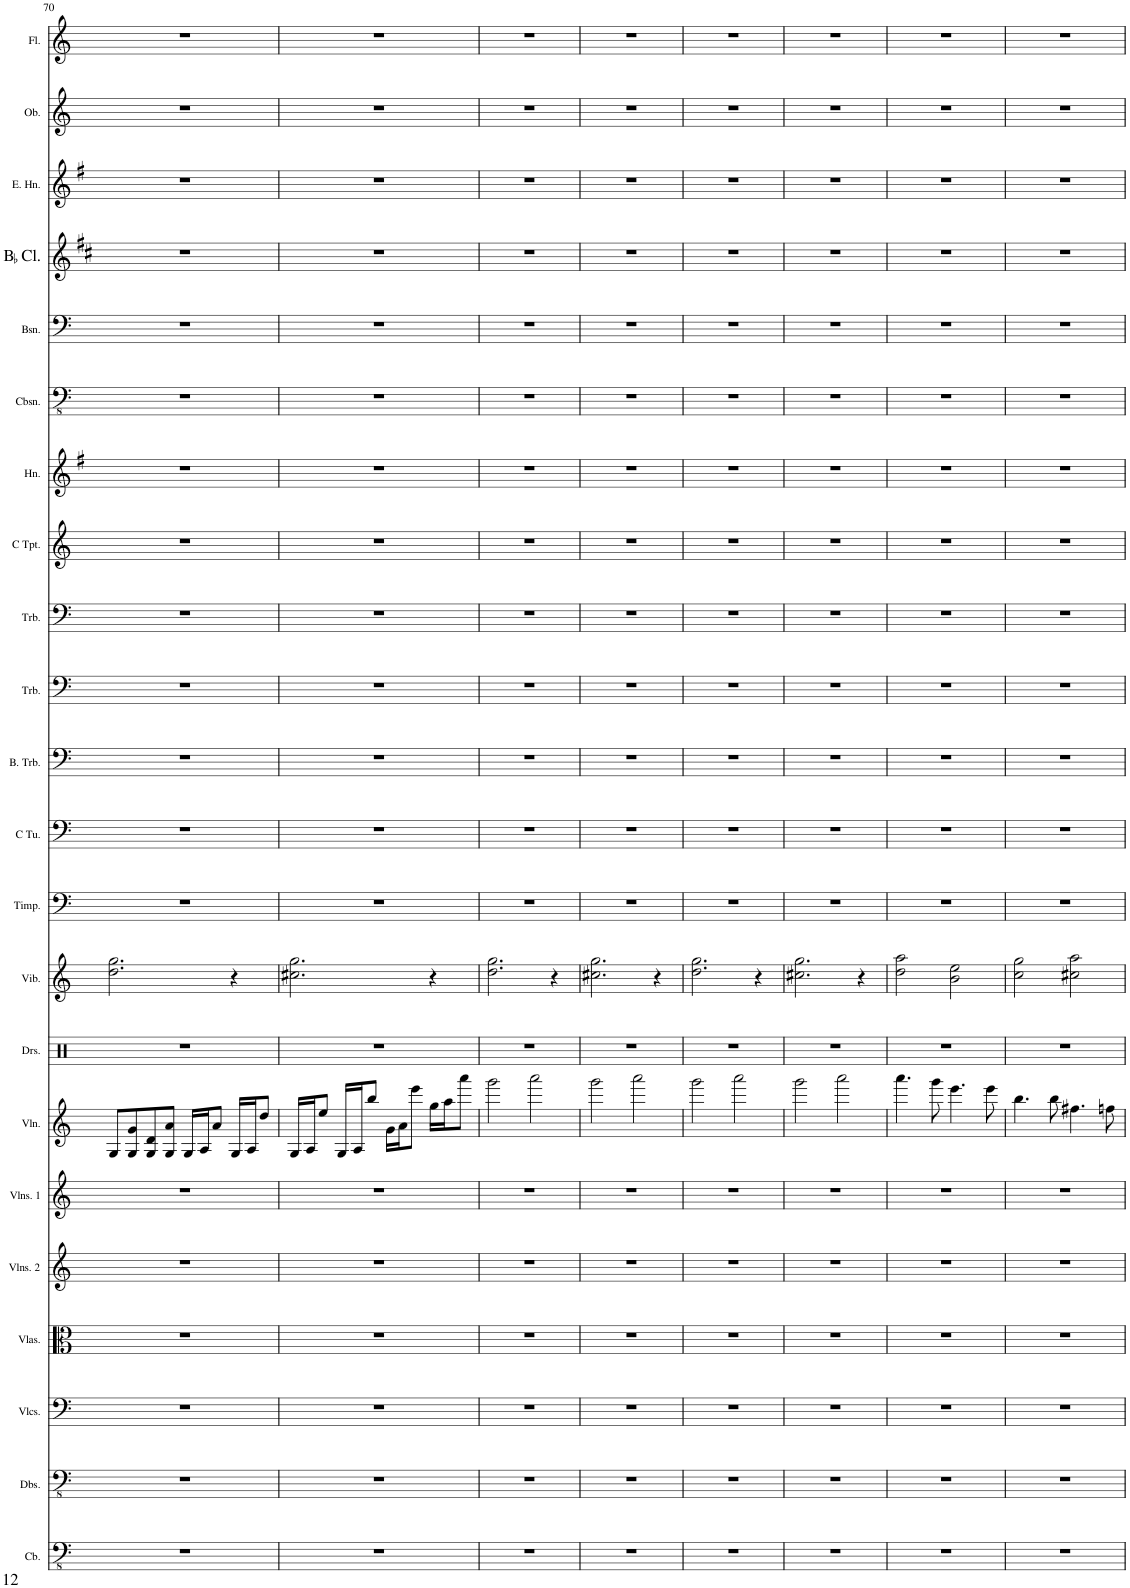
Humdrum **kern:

**kern	**kern	**kern	**kern	**kern	**kern	**kern	**kern	**kern	**kern	**kern	**kern	**kern	**kern	**kern	**kern	**kern	**kern	**kern	**kern	**kern	**kern
*part22	*part21	*part20	*part19	*part18	*part17	*part16	*part15	*part14	*part13	*part12	*part11	*part10	*part9	*part8	*part7	*part6	*part5	*part4	*part3	*part2	*part1
*staff22	*staff21	*staff20	*staff19	*staff18	*staff17	*staff16	*staff15	*staff14	*staff13	*staff12	*staff11	*staff10	*staff9	*staff8	*staff7	*staff6	*staff5	*staff4	*staff3	*staff2	*staff1
*I"Double Bass	*I"Double Basses	*I"Violoncellos	*I"Violas	*I"Violins 2	*I"Violins 1	*I"Violin	*I"Drumset	*I"Vibraphone	*I"Timpani	*I"C Tuba	*I"Bass Trombone	*I"Trombone	*I"Trombone	*I"C Trumpet	*I"Horn	*I"Contrabassoon	*I"Bassoon	*I"BaccidentalFlat Clarinet	*I"English Horn	*I"Oboe	*I"Flute
*	*I'Dbs.	*I'Vlcs.	*I'Vlas.	*I'Vlns. 2	*I'Vlns. 1	*I'Vln.	*I'Drs.	*I'Vib.	*I'Timp.	*I'C Tu.	*I'B. Trb.	*I'Trb.	*I'Trb.	*I'C Tpt.	*I'Hn.	*I'Cbsn.	*I'Bsn.	*I'BaccidentalFlat Cl.	*I'E. Hn.	*I'Ob.	*I'Fl.
!!LO:PB:g=z
*clefFv4	*clefFv4	*clefF4	*clefC3	*clefG2	*clefG2	*clefG2	*clefX	*clefG2	*clefF4	*clefF4	*clefF4	*clefF4	*clefF4	*clefG2	*clefG2	*clefFv4	*clefF4	*clefG2	*clefG2	*clefG2	*clefG2
*Trd7c12	*	*	*	*	*	*	*	*	*	*	*	*	*	*	*Trd4c7	*Trd7c12	*	*Trd1c2	*Trd4c7	*	*
*k[]	*k[]	*k[]	*k[]	*k[]	*k[]	*k[]	*k[]	*k[]	*k[]	*k[]	*k[]	*k[]	*k[]	*k[]	*k[f#]	*k[]	*k[]	*k[f#c#]	*k[f#]	*k[]	*k[]
*M4/4	*M4/4	*M4/4	*M4/4	*M4/4	*M4/4	*M5/4	*M4/4	*M4/4	*M4/4	*M4/4	*M4/4	*M4/4	*M4/4	*M4/4	*M4/4	*M4/4	*M4/4	*M4/4	*M4/4	*M4/4	*M4/4
*met(c)	*met(c)	*met(c)	*met(c)	*met(c)	*met(c)	*	*met(c)	*met(c)	*met(c)	*met(c)	*met(c)	*met(c)	*met(c)	*met(c)	*met(c)	*met(c)	*met(c)	*met(c)	*met(c)	*met(c)	*met(c)
=70	=70	=70	=70	=70	=70	=70	=70	=70	=70	=70	=70	=70	=70	=70	=70	=70	=70	=70	=70	=70	=70
1r	1r	1r	1r	1r	1r	8G/L	1r	2.dd\ 2.gg\	1r	1r	1r	1r	1r	1r	1r	1r	1r	1r	1r	1r	1r
.	.	.	.	.	.	8G/ 8g/	.	.	.	.	.	.	.	.	.	.	.	.	.	.	.
.	.	.	.	.	.	8G/ 8d/	.	.	.	.	.	.	.	.	.	.	.	.	.	.	.
.	.	.	.	.	.	8G/ 8a/J	.	.	.	.	.	.	.	.	.	.	.	.	.	.	.
.	.	.	.	.	.	16G/LL	.	.	.	.	.	.	.	.	.	.	.	.	.	.	.
.	.	.	.	.	.	16A/J	.	.	.	.	.	.	.	.	.	.	.	.	.	.	.
.	.	.	.	.	.	8a/J	.	.	.	.	.	.	.	.	.	.	.	.	.	.	.
.	.	.	.	.	.	16G/LL	.	4r	.	.	.	.	.	.	.	.	.	.	.	.	.
.	.	.	.	.	.	16A/J	.	.	.	.	.	.	.	.	.	.	.	.	.	.	.
.	.	.	.	.	.	8dd/J	.	.	.	.	.	.	.	.	.	.	.	.	.	.	.
=71	=71	=71	=71	=71	=71	=71	=71	=71	=71	=71	=71	=71	=71	=71	=71	=71	=71	=71	=71	=71	=71
1r	1r	1r	1r	1r	1r	16G/LL	1r	2.cc#X\ 2.gg\	1r	1r	1r	1r	1r	1r	1r	1r	1r	1r	1r	1r	1r
.	.	.	.	.	.	16A/J	.	.	.	.	.	.	.	.	.	.	.	.	.	.	.
.	.	.	.	.	.	8ee/J	.	.	.	.	.	.	.	.	.	.	.	.	.	.	.
.	.	.	.	.	.	16G/LL	.	.	.	.	.	.	.	.	.	.	.	.	.	.	.
.	.	.	.	.	.	16A/J	.	.	.	.	.	.	.	.	.	.	.	.	.	.	.
.	.	.	.	.	.	8bb/J	.	.	.	.	.	.	.	.	.	.	.	.	.	.	.
.	.	.	.	.	.	16g\LL	.	.	.	.	.	.	.	.	.	.	.	.	.	.	.
.	.	.	.	.	.	16a\J	.	.	.	.	.	.	.	.	.	.	.	.	.	.	.
.	.	.	.	.	.	8eee\J	.	.	.	.	.	.	.	.	.	.	.	.	.	.	.
.	.	.	.	.	.	16gg\LL	.	4r	.	.	.	.	.	.	.	.	.	.	.	.	.
.	.	.	.	.	.	16aa\J	.	.	.	.	.	.	.	.	.	.	.	.	.	.	.
.	.	.	.	.	.	8aaa\J	.	.	.	.	.	.	.	.	.	.	.	.	.	.	.
=72	=72	=72	=72	=72	=72	=72	=72	=72	=72	=72	=72	=72	=72	=72	=72	=72	=72	=72	=72	=72	=72
1r	1r	1r	1r	1r	1r	2ggg\	1r	2.dd\ 2.gg\	1r	1r	1r	1r	1r	1r	1r	1r	1r	1r	1r	1r	1r
.	.	.	.	.	.	2aaa\	.	.	.	.	.	.	.	.	.	.	.	.	.	.	.
.	.	.	.	.	.	.	.	4r	.	.	.	.	.	.	.	.	.	.	.	.	.
=73	=73	=73	=73	=73	=73	=73	=73	=73	=73	=73	=73	=73	=73	=73	=73	=73	=73	=73	=73	=73	=73
1r	1r	1r	1r	1r	1r	2ggg\	1r	2.cc#X\ 2.gg\	1r	1r	1r	1r	1r	1r	1r	1r	1r	1r	1r	1r	1r
.	.	.	.	.	.	2aaa\	.	.	.	.	.	.	.	.	.	.	.	.	.	.	.
.	.	.	.	.	.	.	.	4r	.	.	.	.	.	.	.	.	.	.	.	.	.
=74	=74	=74	=74	=74	=74	=74	=74	=74	=74	=74	=74	=74	=74	=74	=74	=74	=74	=74	=74	=74	=74
1r	1r	1r	1r	1r	1r	2ggg\	1r	2.dd\ 2.gg\	1r	1r	1r	1r	1r	1r	1r	1r	1r	1r	1r	1r	1r
.	.	.	.	.	.	2aaa\	.	.	.	.	.	.	.	.	.	.	.	.	.	.	.
.	.	.	.	.	.	.	.	4r	.	.	.	.	.	.	.	.	.	.	.	.	.
=75	=75	=75	=75	=75	=75	=75	=75	=75	=75	=75	=75	=75	=75	=75	=75	=75	=75	=75	=75	=75	=75
1r	1r	1r	1r	1r	1r	2ggg\	1r	2.cc#X\ 2.gg\	1r	1r	1r	1r	1r	1r	1r	1r	1r	1r	1r	1r	1r
.	.	.	.	.	.	2aaa\	.	.	.	.	.	.	.	.	.	.	.	.	.	.	.
.	.	.	.	.	.	.	.	4r	.	.	.	.	.	.	.	.	.	.	.	.	.
=76	=76	=76	=76	=76	=76	=76	=76	=76	=76	=76	=76	=76	=76	=76	=76	=76	=76	=76	=76	=76	=76
1r	1r	1r	1r	1r	1r	4.aaa\	1r	2dd\ 2aa\	1r	1r	1r	1r	1r	1r	1r	1r	1r	1r	1r	1r	1r
.	.	.	.	.	.	8ggg\	.	.	.	.	.	.	.	.	.	.	.	.	.	.	.
.	.	.	.	.	.	4.eee\	.	2b\ 2ee\	.	.	.	.	.	.	.	.	.	.	.	.	.
.	.	.	.	.	.	8eee\	.	.	.	.	.	.	.	.	.	.	.	.	.	.	.
=77	=77	=77	=77	=77	=77	=77	=77	=77	=77	=77	=77	=77	=77	=77	=77	=77	=77	=77	=77	=77	=77
1r	1r	1r	1r	1r	1r	4.bb\	1r	2cc\ 2gg\	1r	1r	1r	1r	1r	1r	1r	1r	1r	1r	1r	1r	1r
.	.	.	.	.	.	8bb\	.	.	.	.	.	.	.	.	.	.	.	.	.	.	.
.	.	.	.	.	.	4.ff#X\	.	2cc#X\ 2aa\	.	.	.	.	.	.	.	.	.	.	.	.	.
.	.	.	.	.	.	8ffn\	.	.	.	.	.	.	.	.	.	.	.	.	.	.	.
=	=	=	=	=	=	=	=	=	=	=	=	=	=	=	=	=	=	=	=	=	=
*-	*-	*-	*-	*-	*-	*-	*-	*-	*-	*-	*-	*-	*-	*-	*-	*-	*-	*-	*-	*-	*-
